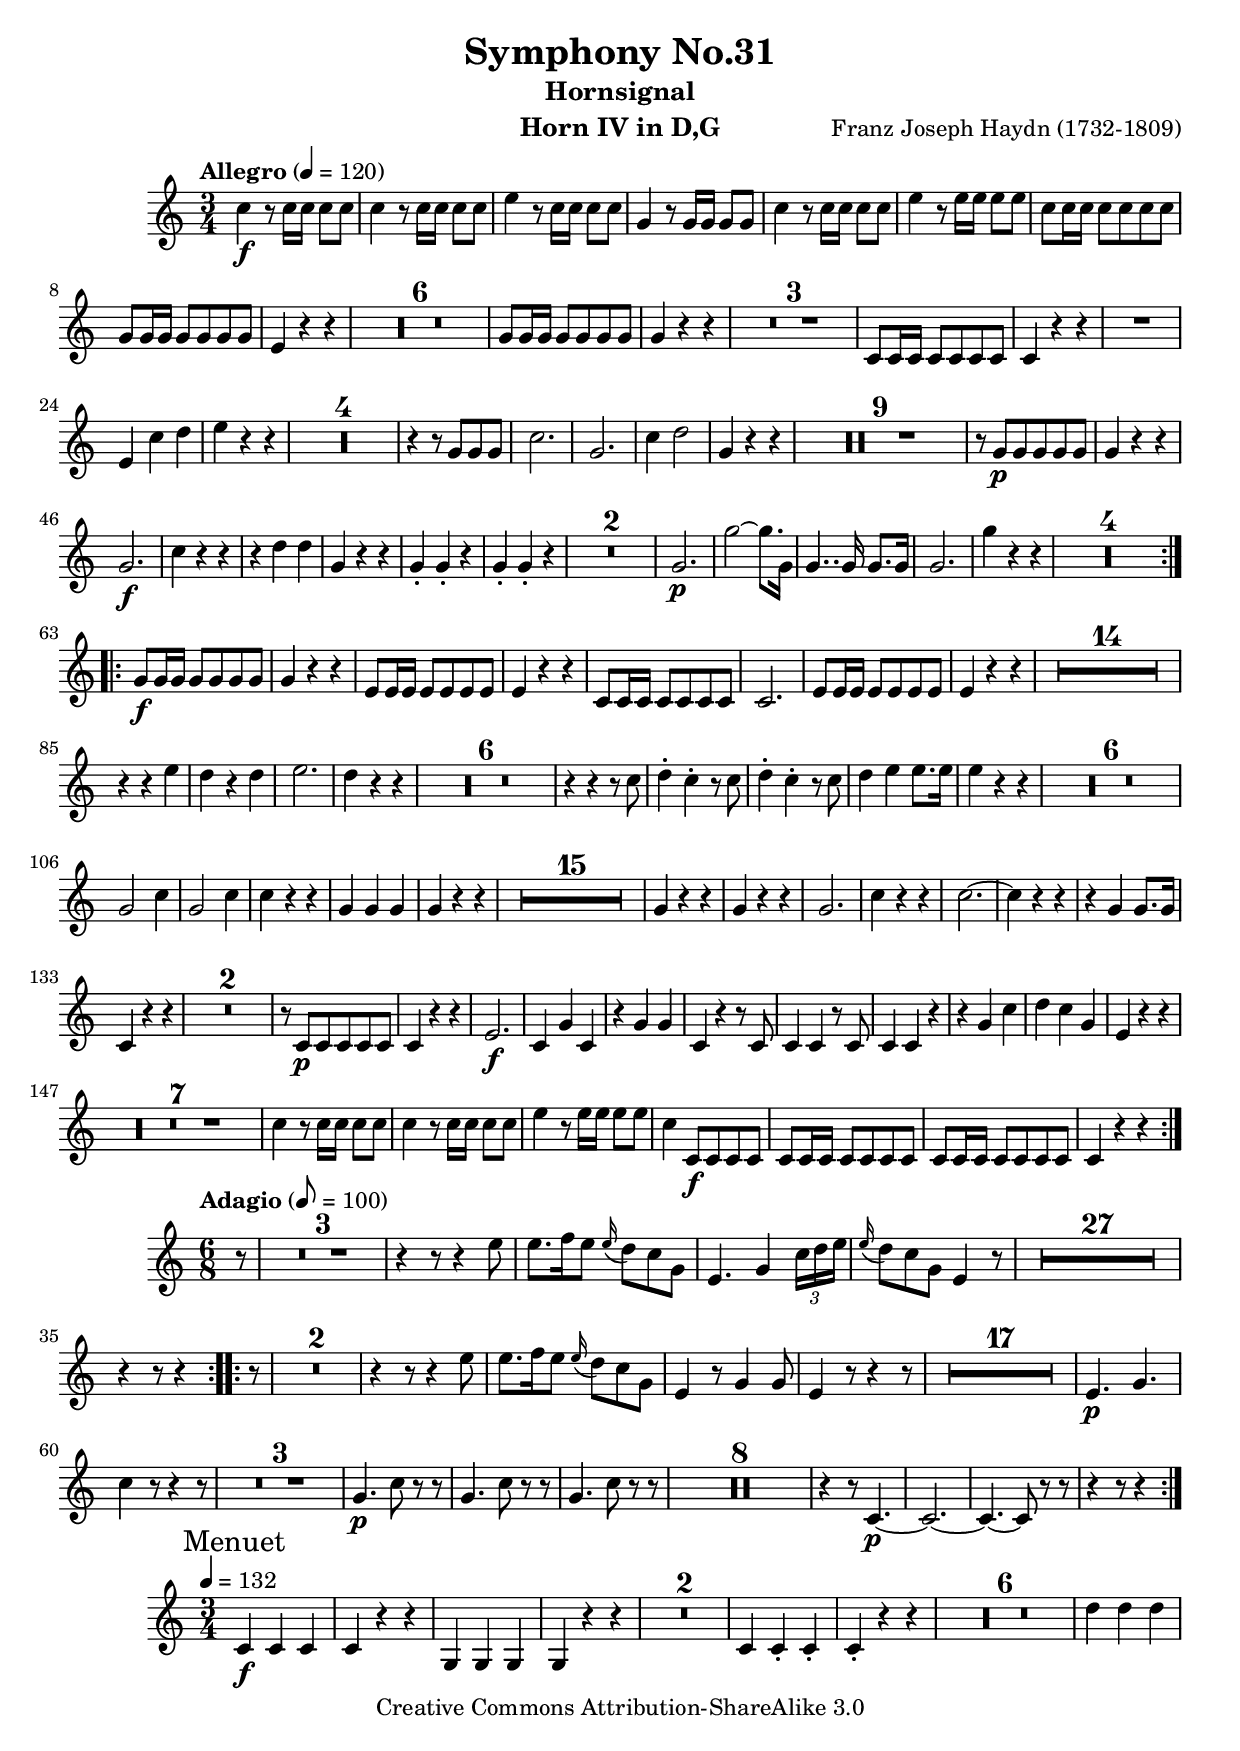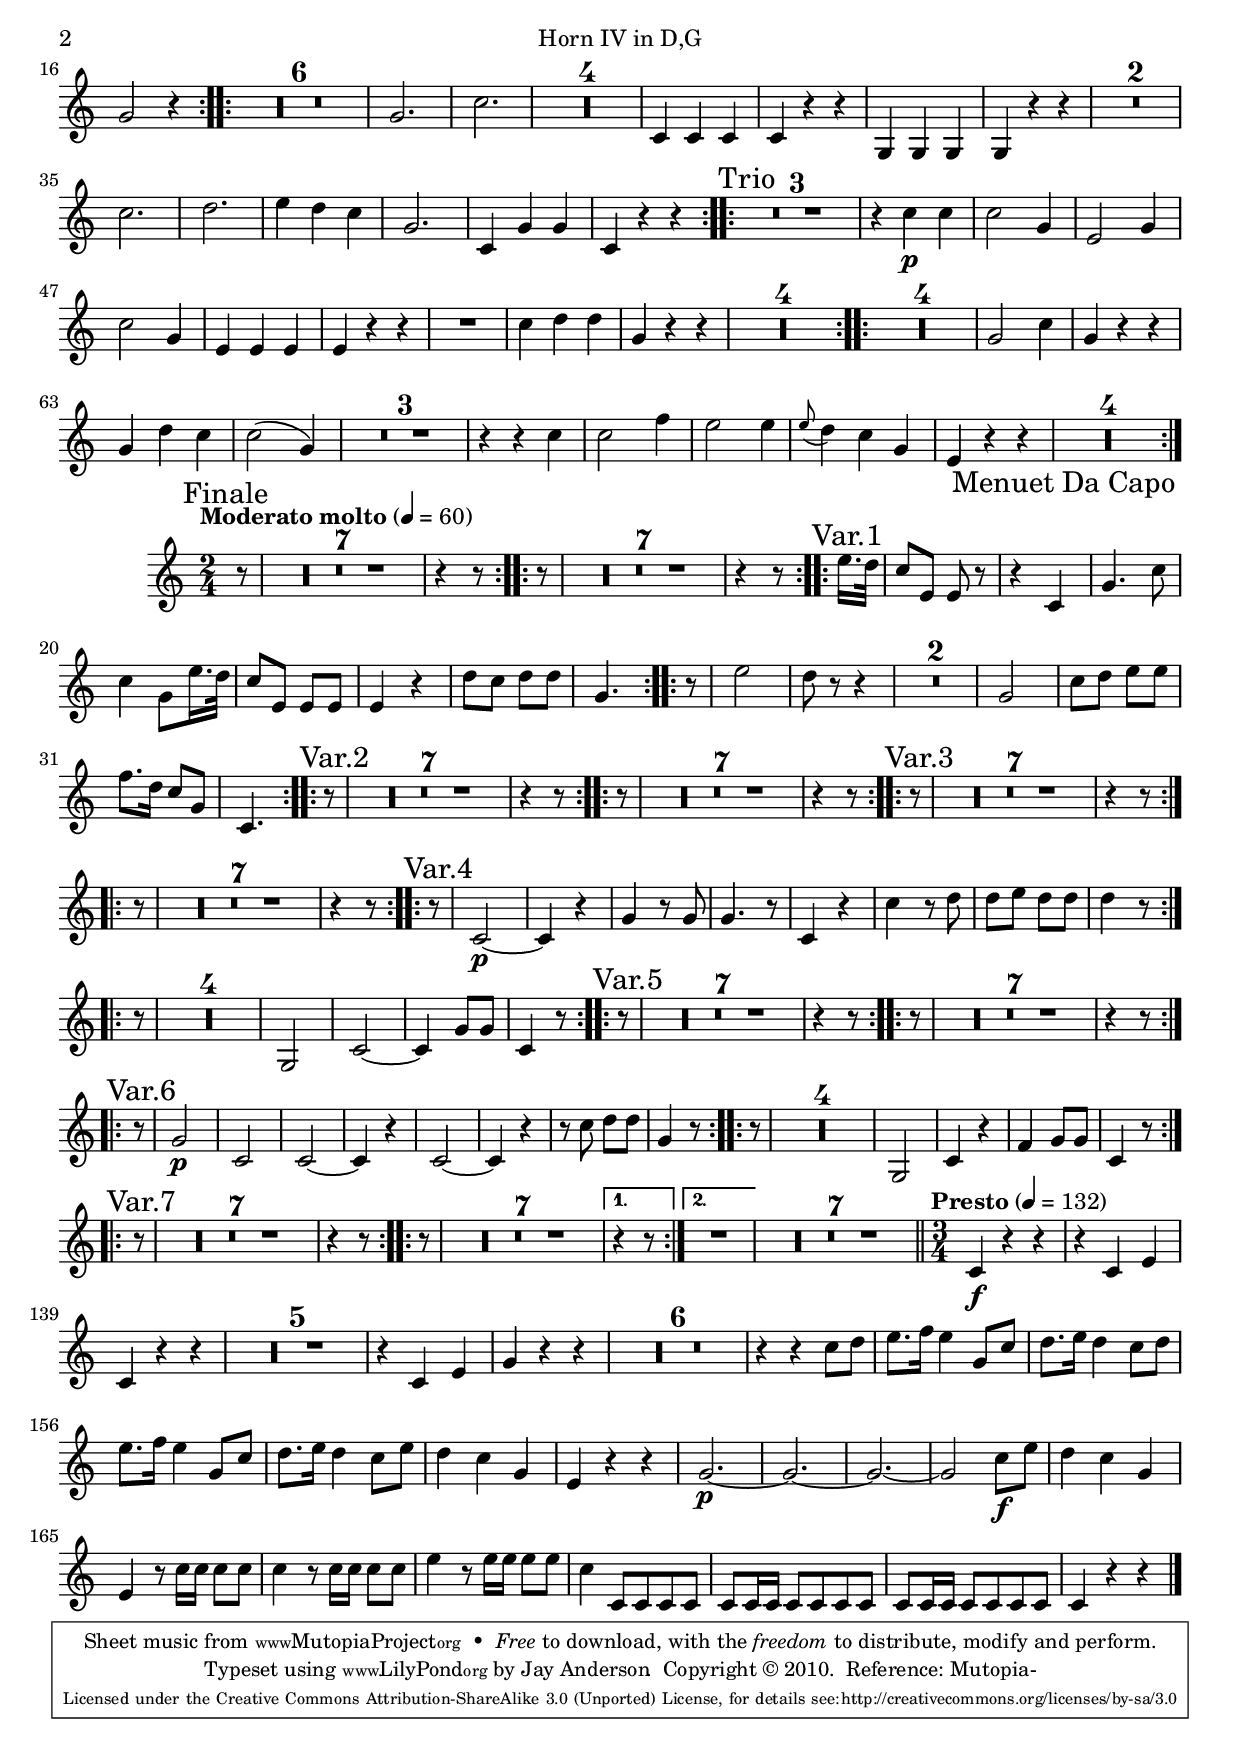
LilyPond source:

\version "2.13.16"

\include "defs.ily"
\version "2.13.16"

\include "defs.ily"

hornFourMvtI = \relative c''
{
  \transposition d
  \repeat volta 2
  {
    c4\f r8 c16 c c8 c |
    c4 r8 c16 c c8 c |
    e4 r8 c16 c c8 c |
    g4 r8 g16 g g8 g |
    c4 r8 c16 c c8 c |
    e4 r8 e16 e e8 e |
    c8 c16 c c8 c c c |
    g8 g16 g g8 g g g |
    e4 r r |
    R2.*6 |
    g8 g16 g g8 g g g |
    g4 r r |
    R2.*3 |
    c,8 c16 c c8 c c c |
    c4 r r |
    R2. |
    e4 c' d |
    e4 r r |
    R2.*4 |
    r4 r8 g, g g |
    c2. |
    g |
    c4 d2 |
    g,4 r r |
    R2.*9 |
    r8 g\p g g g g |
    g4 r r |
    g2.\f |
    c4 r r |
    r d d |
    g, r r |
    g-. g-. r |
    g-. g-. r |
    R2.*2 |
    g2.\p |
    g'2~ g8. g,16 |
    g4.. g16 g8. g16 |
    g2. |
    g'4 r r |
    R2.*4 |
  }
  \repeat volta 2
  {
    g,8\f g16 g g8 g g g |
    g4 r r |
    e8 e16 e e8 e e e |
    e4 r r |
    c8 c16 c c8 c c c |
    c2. |
    e8 e16 e e8 e e e |
    e4 r r |
    R2.*14 |
    r4 r e' |
    d r d |
    e2. |
    d4 r r |
    R2.*6 |
    r4 r r8 c |
    d4-. c-. r8 c |
    d4-. c-. r8 c |
    d4 e e8. e16 |
    e4 r r |
    R2.*6 |
    g,2 c4 |
    g2 c4 |
    c4 r r |
    g g g |
    g r r |
    R2.*15 |
    g4 r r |
    g r r |
    g2. |
    c4 r r |
    c2.~ |
    c4 r r |
    r g g8. g16 |
    c,4 r r |
    R2.*2 |
    r8 c\p c c c c |
    c4 r r |
    e2.\f |
    c4 g' c, |
    r g' g |
    c, r r8 c |
    c4 c r8 c |
    c4 c r |
    r g' c |
    d c g |
    e r r |
    R2.*7 |
    c'4 r8 c16 c c8 c |
    c4 r8 c16 c c8 c |
    e4 r8 e16 e e8 e |
    c4 c,8\f c c c |
    c8 c16 c c8 c c c |
    c8 c16 c c8 c c c |
    c4 r r |
  }
}

hornFourMvtII = \relative c''
{
  \transposition g
  \repeat volta 2
  {
    r8 |
    R2.*3 |
    r4 r8 r4 e8 |
    e8. f16 e8 \appoggiatura e16 d8 c g |
    e4. g4 \times 2/3 {c16 d e} |
    \appoggiatura e16 d8 c g e4 r8 |
    R2.*27 |
    r4 r8 r4
  }
  \repeat volta 2
  {
    r8 |
    R2.*2 |
    r4 r8 r4 e'8 |
    e8. f16 e8 \appoggiatura e16 d8 c g |
    e4 r8 g4 g8 |
    e4 r8 r4 r8 |
    R2.*17 |
    e4.\p g |
    c4 r8 r4 r8 |
    R2.*3 |
    g4.\p c8 r r |
    g4. c8 r r |
    g4. c8 r r |
    R2.*8 |
    r4 r8 c,4.~\p |
    c2.~ |
    c4.~ c8 r r |
    r4 r8 r4
  }
}

hornFourMvtIII = \relative c'
{
  \transposition d
  \repeat volta 2
  {
    c4\f c c |
    c r r |
    g g g |
    g r r |
    R2.*2 |
    c4 c-. c-. |
    c-. r r |
    R2.*6 |
    d'4 d d |
    g,2 r4 |
  }
  \repeat volta 2
  {
    R2.*6 |
    g2. |
    c |
    R2.*4 |
    c,4 c c |
    c r r |
    g g g |
    g r r |
    R2.*2 |
    c'2. |
    d |
    e4 d c |
    g2. |
    c,4 g' g |
    c, r r |
  }
  \repeat volta 2
  {
    R2.*3 |
    r4 c'\p c |
    c2 g4 |
    e2 g4 |
    c2 g4 |
    e e e |
    e r r |
    R2. |
    c'4 d d |
    g, r r |
    R2.*4 |
  }
  \repeat volta 2
  {
    R2.*4 |
    g2 c4 |
    g r r |
    g d' c |
    c2( g4) |
    R2.*3 |
    r4 r c |
    c2 f4 |
    e2 e4 |
    \appoggiatura e8 d4 c g |
    e r r |
    R2.*4 |
  }
}

hornFourMvtIV = \relative c''
{
  \transposition d
  %Intro
  \repeat volta 2
  {
    r8 |
    R2*7 |
    r4 r8
  }
  \repeat volta 2
  {
    r8 |
    R2*7 |
    r4 r8
  }
  %Var.1
  \repeat volta 2
  {
    e16. d32 |
    c8 e, e r |
    r4 c |
    g'4. c8 |
    c4 g8 e'16. d32 |
    c8 e, e e |
    e4 r |
    d'8 c d d |
    g,4.
  }
  \repeat volta 2
  {
    r8 |
    e'2 |
    d8 r r4 |
    R2*2 |
    g,2 |
    c8 d e e |
    f8. d16 c8 g |
    c,4.
  }
  %Var.2-3
  \repeat unfold 2
  {
    \repeat volta 2
    {
      r8 |
      R2*7 |
      r4 r8
    }
    \repeat volta 2
    {
      r8 |
      R2*7 |
      r4 r8
    }
  }
  %Var.4
  \repeat volta 2
  {
    r8 |
    c2~\p |
    c4 r |
    g' r8 g |
    g4. r8 |
    c,4 r |
    c' r8 d8 |
    d e d d |
    d4 r8
  }
  \repeat volta 2
  {
    r8 |
    R2*4 |
    g,,2 |
    c~ |
    c4 g'8 g |
    c,4 r8
  }
  %Var.5
  \repeat volta 2
  {
    r8 |
    R2*7 |
    r4 r8
  }
  \repeat volta 2
  {
    r8 |
    R2*7 |
    r4 r8
  }
  %Var.6
  \repeat volta 2
  {
    r8 |
    g'2\p |
    c, |
    c2~ |
    c4 r |
    c2~ |
    c4 r |
    r8 c' d d |
    g,4 r8
  }
  \repeat volta 2
  {
    r8 |
    R2*4 |
    g,2 |
    c4 r |
    f g8 g |
    c,4 r8
  }
  %Var.7
  \repeat volta 2
  {
    r8 |
    R2*7 |
    r4 r8
  }
  \repeat volta 2
  {
    r8 |
    R2*7 |
  }
  \alternative
  {
    {r4 r8}
    {R2 |}
  }
  R2*7 |

  %Presto
  %3/4
  c4\f r r |
  r c e |
  c r r |
  R2.*5 |
  r4 c e |
  g r r |
  R2.*6 |
  r4 r c8 d |
  e8. f16 e4 g,8 c |
  d8. e16 d4 c8 d |
  e8. f16 e4 g,8 c |
  d8. e16 d4 c8 e |
  d4 c g |
  e r r |
  g2.~\p |
  g~ |
  g~ |
  g2 c8\f e |
  d4 c g |
  e4 r8 c'16 c c8 c |
  c4 r8 c16 c c8 c |
  e4 r8 e16 e e8 e |
  c4 c,8 c c c |
  c8 c16 c c8 c c c |
  c8 c16 c c8 c c c |
  c4 r r |
}

instrument = "Horn IV in D,G"
\include "header.ily"

\score { \new Staff { << \hornFourMvtI \outlineMvtI >> } }
\score { \new Staff { << \hornFourMvtII \outlineMvtII >> } }
\score { \new Staff { << \hornFourMvtIII \outlineMvtIII >> } }
\score { \new Staff { << \hornFourMvtIV \outlineMvtIV >> } }
